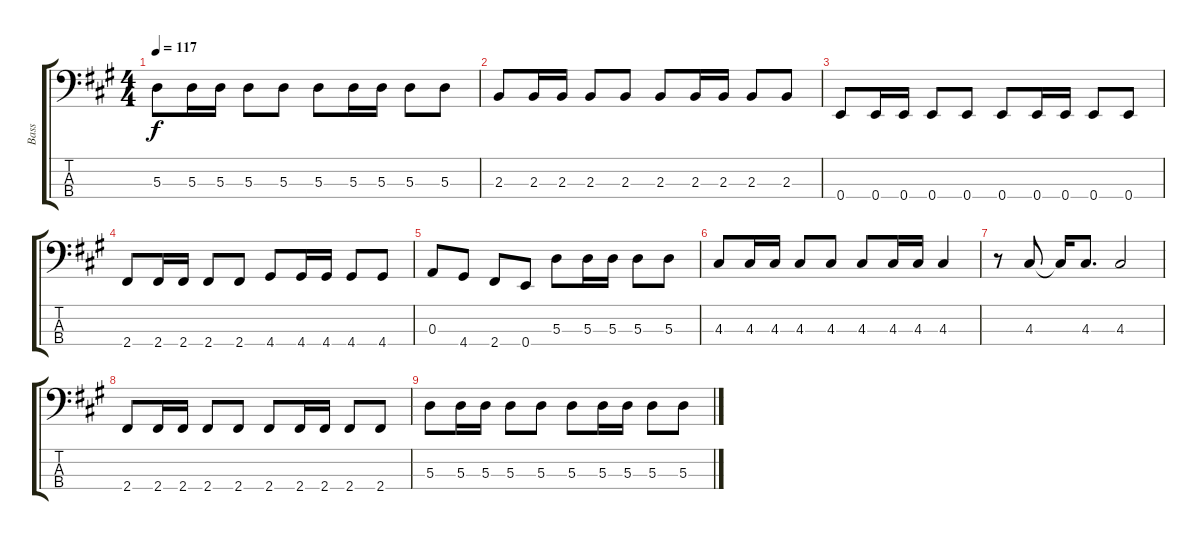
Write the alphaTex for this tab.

\track ("Bass" "Bass") {instrument electricbassfinger}
\staff {score tabs}
\tuning (G2 D2 A1 E1) {hide}
\ts (4 4)
\tempo 117
\clef f4
\ks a
5.3.8{dy f} 5.3.16 5.3.16 5.3.8 5.3.8 5.3.8 5.3.16 5.3.16 5.3.8 5.3.8 |
2.3.8 2.3.16 2.3.16 2.3.8 2.3.8 2.3.8 2.3.16 2.3.16 2.3.8 2.3.8 |
0.4.8 0.4.16 0.4.16 0.4.8 0.4.8 0.4.8 0.4.16 0.4.16 0.4.8 0.4.8 |
2.4.8 2.4.16 2.4.16 2.4.8 2.4.8 4.4.8 4.4.16 4.4.16 4.4.8 4.4.8 |
0.3.8 4.4.8 2.4.8 0.4.8 5.3.8 5.3.16 5.3.16 5.3.8 5.3.8 |
4.3.8 4.3.16 4.3.16 4.3.8 4.3.8 4.3.8 4.3.16 4.3.16 4.3.4 |
r.8 4.3.8 4.3{t}.16 4.3.8{d} 4.3.2 |
2.4.8 2.4.16 2.4.16 2.4.8 2.4.8 2.4.8 2.4.16 2.4.16 2.4.8 2.4.8 |
5.3.8 5.3.16 5.3.16 5.3.8 5.3.8 5.3.8 5.3.16 5.3.16 5.3.8 5.3.8
